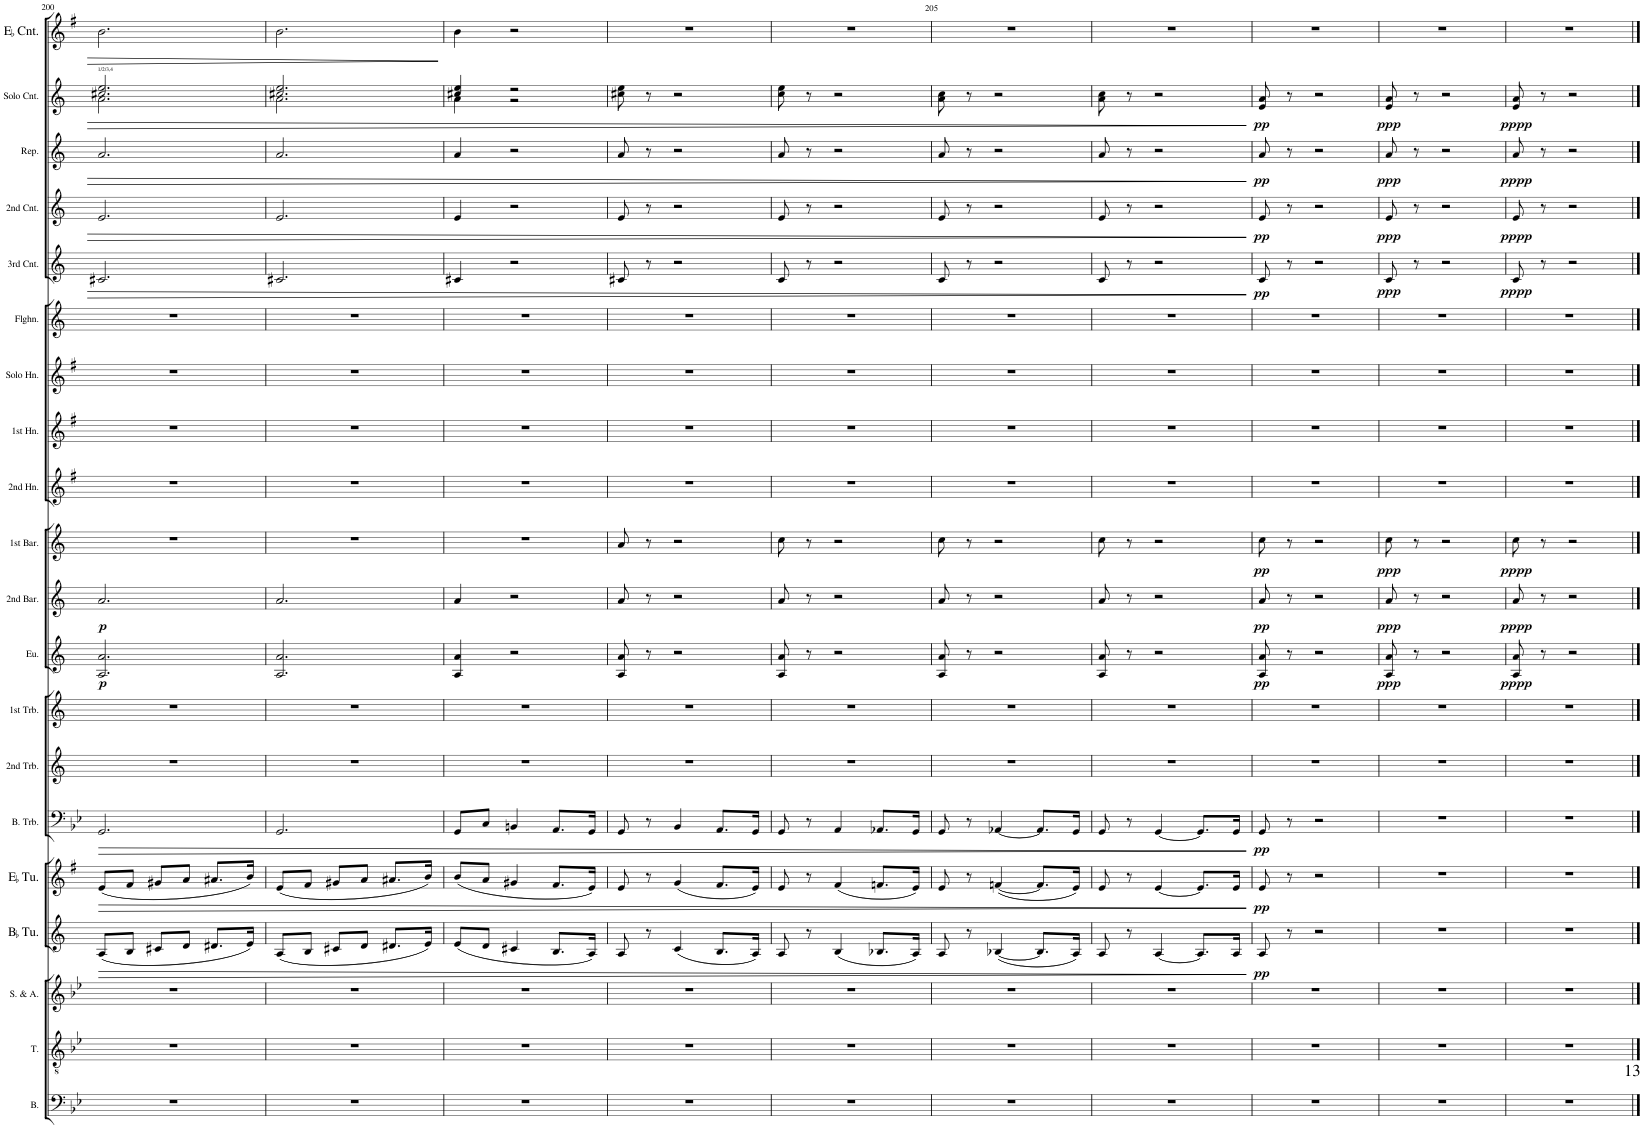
**kern	**kern	**kern	**kern	**dynam	**kern	**dynam	**kern	**dynam	**kern	**kern	**kern	**dynam	**kern	**dynam	**kern	**dynam	**kern	**kern	**kern	**kern	**kern	**dynam	**kern	**dynam	**kern	**dynam	**kern	**dynam	**kern
*part20	*part19	*part18	*part17	*part17	*part16	*part16	*part15	*part15	*part14	*part13	*part12	*part12	*part11	*part11	*part10	*part10	*part9	*part8	*part7	*part6	*part5	*part5	*part4	*part4	*part3	*part3	*part2	*part2	*part1
*staff20	*staff19	*staff18	*staff17	*staff17	*staff16	*staff16	*staff15	*staff15	*staff14	*staff13	*staff12	*staff12	*staff11	*staff11	*staff10	*staff10	*staff9	*staff8	*staff7	*staff6	*staff5	*staff5	*staff4	*staff4	*staff3	*staff3	*staff2	*staff2	*staff1
*I"Bass	*I"Tenor	*I"Soprano &amp; Alto	*I"BaccidentalFlat Tuba	*	*I"EaccidentalFlat Tuba	*	*I"Bass Trombone	*	*I"2nd Trombone	*I"1st Trombone	*I"Euphonium	*	*I"2nd Baritone	*	*I"1st Baritone	*	*I"2nd EaccidentalFlat Horn	*I"1st EaccidentalFlat Horn	*I"Solo EaccidentalFlat Horn	*I"Flugelhorn	*I"3rd BaccidentalFlat Cornet	*	*I"2nd BaccidentalFlat Cornet	*	*I"Repiano BaccidentalFlat Cornet	*	*I"Solo BaccidentalFlat Cornet	*	*I"EaccidentalFlat Cornet
*I'B.	*I'T.	*I'S. &amp; A.	*I'BaccidentalFlat Tu.	*	*I'EaccidentalFlat Tu.	*	*I'B. Trb.	*	*I'2nd Trb.	*I'1st Trb.	*I'Eu.	*	*I'2nd Bar.	*	*I'1st Bar.	*	*I'2nd Hn.	*I'1st Hn.	*I'Solo Hn.	*I'Flghn.	*I'3rd Cnt.	*	*I'2nd Cnt.	*	*I'Rep.	*	*I'Solo Cnt.	*	*I'EaccidentalFlat Cnt.
!!LO:PB:g=z
*clefF4	*clefGv2	*clefG2	*clefG2	*	*clefG2	*	*clefF4	*	*clefG2	*clefG2	*clefG2	*	*clefG2	*	*clefG2	*	*clefG2	*clefG2	*clefG2	*clefG2	*clefG2	*	*clefG2	*	*clefG2	*	*clefG2	*	*clefG2
*	*	*	*Trd15c26	*	*Trd12c21	*	*	*	*Trd8c14	*Trd8c14	*Trd8c14	*	*Trd8c14	*	*Trd8c14	*	*Trd5c9	*Trd5c9	*Trd5c9	*Trd1c2	*Trd1c2	*	*Trd1c2	*	*Trd1c2	*	*Trd1c2	*	*Trd-2c-3
*k[b-e-]	*k[b-e-]	*k[b-e-]	*k[]	*	*k[f#]	*	*k[b-e-]	*	*k[]	*k[]	*k[]	*	*k[]	*	*k[]	*	*k[f#]	*k[f#]	*k[f#]	*k[]	*k[]	*	*k[]	*	*k[]	*	*k[]	*	*k[f#]
*M3/4	*M3/4	*M3/4	*M3/4	*	*M3/4	*	*M3/4	*	*M3/4	*M3/4	*M3/4	*	*M3/4	*	*M3/4	*	*M3/4	*M3/4	*M3/4	*M3/4	*M3/4	*	*M3/4	*	*M3/4	*	*M3/4	*	*M3/4
=200	=200	=200	=200	=200	=200	=200	=200	=200	=200	=200	=200	=200	=200	=200	=200	=200	=200	=200	=200	=200	=200	=200	=200	=200	=200	=200	=200	=200	=200
!	!	!	!	!	!	!	!	!	!	!	!	!	!	!	!	!	!	!	!	!	!	!	!	!	!	!	!LO:TX:a:t=1/2/3,4	!	!
!	!	!	!	!LO:HP:b	!	!LO:HP:b	!	!LO:HP:b	!	!	!	!LO:DY:b	!	!LO:DY:b	!	!	!	!	!	!	!	!	!	!	!	!	!	!	!
*	*	*	*	*	*	*	*	*	*	*	*	*	*	*	*	*	*	*	*	*	*	*	*	*	*	*	*^	*	*
2.r	2.r	2.r	(8A/L	>	(8e/L	>	2.GG/	>	2.r	2.r	2.A/ 2.a/	p	2.a/	p	2.r	.	2.r	2.r	2.r	2.r	2.c#X/	.	2.e/	.	2.a/	.	2.cc#X/ 2.ee/	2.a\	.	2.b\
.	.	.	8B/J	.	8f#/J	.	.	.	.	.	.	.	.	.	.	.	.	.	.	.	.	.	.	.	.	.	.	.	.	.
.	.	.	8c#X/L	.	8g#X/L	.	.	.	.	.	.	.	.	.	.	.	.	.	.	.	.	.	.	.	.	.	.	.	.	.
.	.	.	8d/J	.	8a/J	.	.	.	.	.	.	.	.	.	.	.	.	.	.	.	.	.	.	.	.	.	.	.	.	.
.	.	.	8.d#X/L	.	8.a#X/L	.	.	.	.	.	.	.	.	.	.	.	.	.	.	.	.	.	.	.	.	.	.	.	.	.
.	.	.	16e/Jk)	.	16b/Jk)	.	.	.	.	.	.	.	.	.	.	.	.	.	.	.	.	.	.	.	.	.	.	.	.	.
=201	=201	=201	=201	=201	=201	=201	=201	=201	=201	=201	=201	=201	=201	=201	=201	=201	=201	=201	=201	=201	=201	=201	=201	=201	=201	=201	=201	=201	=201	=201
2.r	2.r	2.r	(8A/L	.	(8e/L	.	2.GG/	.	2.r	2.r	2.A/ 2.a/	.	2.a/	.	2.r	.	2.r	2.r	2.r	2.r	2.c#X/	.	2.e/	.	2.a/	.	2.cc#X/ 2.ee/	2.a\	.	2.b\
.	.	.	8B/J	.	8f#/J	.	.	.	.	.	.	.	.	.	.	.	.	.	.	.	.	.	.	.	.	.	.	.	.	.
.	.	.	8c#X/L	.	8g#X/L	.	.	.	.	.	.	.	.	.	.	.	.	.	.	.	.	.	.	.	.	.	.	.	.	.
.	.	.	8d/J	.	8a/J	.	.	.	.	.	.	.	.	.	.	.	.	.	.	.	.	.	.	.	.	.	.	.	.	.
.	.	.	8.d#X/L	.	8.a#X/L	.	.	.	.	.	.	.	.	.	.	.	.	.	.	.	.	.	.	.	.	.	.	.	.	.
.	.	.	16e/Jk)	.	16b/Jk)	.	.	.	.	.	.	.	.	.	.	.	.	.	.	.	.	.	.	.	.	.	.	.	.	.
=202	=202	=202	=202	=202	=202	=202	=202	=202	=202	=202	=202	=202	=202	=202	=202	=202	=202	=202	=202	=202	=202	=202	=202	=202	=202	=202	=202	=202	=202	=202
2.r	2.r	2.r	(8e/L	.	(8b/L	.	8GG/L	.	2.r	2.r	4A/ 4a/	.	4a/	.	2.r	.	2.r	2.r	2.r	2.r	4c#X/	.	4e/	.	4a/	.	4cc#X/ 4ee/	4a\	.	4b\
.	.	.	8d/J	.	8a/J	.	8C/J	.	.	.	.	.	.	.	.	.	.	.	.	.	.	.	.	.	.	.	.	.	.	.
.	.	.	4c#X/	.	4g#X/	.	4BBn/	.	.	.	2r	.	2r	.	.	.	.	.	.	.	2r	.	2r	.	2r	.	2r	2r	.	2r
.	.	.	8.B/L	.	8.f#/L	.	8.AA/L	.	.	.	.	.	.	.	.	.	.	.	.	.	.	.	.	.	.	.	.	.	.	.
.	.	.	16A/Jk)	.	16e/Jk)	.	16GG/Jk	.	.	.	.	.	.	.	.	.	.	.	.	.	.	.	.	.	.	.	.	.	.	.
*	*	*	*	*	*	*	*	*	*	*	*	*	*	*	*	*	*	*	*	*	*	*	*	*	*	*	*v	*v	*	*
=203	=203	=203	=203	=203	=203	=203	=203	=203	=203	=203	=203	=203	=203	=203	=203	=203	=203	=203	=203	=203	=203	=203	=203	=203	=203	=203	=203	=203	=203
2.r	2.r	2.r	8A/	.	8e/	.	8GG/	.	2.r	2.r	8A/ 8a/	.	8a/	.	8a/	.	2.r	2.r	2.r	2.r	8c#X/	.	8e/	.	8a/	.	8cc#X\ 8ee\	.	2.r
.	.	.	8r	.	8r	.	8r	.	.	.	8r	.	8r	.	8r	.	.	.	.	.	8r	.	8r	.	8r	.	8r	.	.
.	.	.	(4c/	.	(4g/	.	4BB-/	.	.	.	2r	.	2r	.	2r	.	.	.	.	.	2r	.	2r	.	2r	.	2r	.	.
.	.	.	8.B/L	.	8.f#/L	.	8.AA/L	.	.	.	.	.	.	.	.	.	.	.	.	.	.	.	.	.	.	.	.	.	.
.	.	.	16A/Jk)	.	16e/Jk)	.	16GG/Jk	.	.	.	.	.	.	.	.	.	.	.	.	.	.	.	.	.	.	.	.	.	.
=204	=204	=204	=204	=204	=204	=204	=204	=204	=204	=204	=204	=204	=204	=204	=204	=204	=204	=204	=204	=204	=204	=204	=204	=204	=204	=204	=204	=204	=204
2.r	2.r	2.r	8A/	.	8e/	.	8GG/	.	2.r	2.r	8A/ 8a/	.	8a/	.	8cc\	.	2.r	2.r	2.r	2.r	8c/	.	8e/	.	8a/	.	8cc\ 8ee\	.	2.r
.	.	.	8r	.	8r	.	8r	.	.	.	8r	.	8r	.	8r	.	.	.	.	.	8r	.	8r	.	8r	.	8r	.	.
.	.	.	(4B/	.	(4f#/	.	4AA/	.	.	.	2r	.	2r	.	2r	.	.	.	.	.	2r	.	2r	.	2r	.	2r	.	.
.	.	.	8.B-X/L	.	8.fn/L	.	8.AA-X/L	.	.	.	.	.	.	.	.	.	.	.	.	.	.	.	.	.	.	.	.	.	.
.	.	.	16A/Jk)	.	16e/Jk)	.	16GG/Jk	.	.	.	.	.	.	.	.	.	.	.	.	.	.	.	.	.	.	.	.	.	.
=205	=205	=205	=205	=205	=205	=205	=205	=205	=205	=205	=205	=205	=205	=205	=205	=205	=205	=205	=205	=205	=205	=205	=205	=205	=205	=205	=205	=205	=205
2.r	2.r	2.r	8A/	.	8e/	.	8GG/	.	2.r	2.r	8A/ 8a/	.	8a/	.	8cc\	.	2.r	2.r	2.r	2.r	8c/	.	8e/	.	8a/	.	8a\ 8cc\	.	2.r
.	.	.	8r	.	8r	.	8r	.	.	.	8r	.	8r	.	8r	.	.	.	.	.	8r	.	8r	.	8r	.	8r	.	.
.	.	.	([4B-X/	.	([4fn/	.	[4AA-X/	.	.	.	2r	.	2r	.	2r	.	.	.	.	.	2r	.	2r	.	2r	.	2r	.	.
.	.	.	8.B-/L]	.	8.f/L]	.	8.AA-/L]	.	.	.	.	.	.	.	.	.	.	.	.	.	.	.	.	.	.	.	.	.	.
.	.	.	16A/Jk)	.	16e/Jk)	.	16GG/Jk	.	.	.	.	.	.	.	.	.	.	.	.	.	.	.	.	.	.	.	.	.	.
=206	=206	=206	=206	=206	=206	=206	=206	=206	=206	=206	=206	=206	=206	=206	=206	=206	=206	=206	=206	=206	=206	=206	=206	=206	=206	=206	=206	=206	=206
2.r	2.r	2.r	8A/	.	8e/	.	8GG/	.	2.r	2.r	8A/ 8a/	.	8a/	.	8cc\	.	2.r	2.r	2.r	2.r	8c/	.	8e/	.	8a/	.	8a\ 8cc\	.	2.r
.	.	.	8r	.	8r	.	8r	.	.	.	8r	.	8r	.	8r	.	.	.	.	.	8r	.	8r	.	8r	.	8r	.	.
.	.	.	[4A/	.	[4e/	.	[4GG/	.	.	.	2r	.	2r	.	2r	.	.	.	.	.	2r	.	2r	.	2r	.	2r	.	.
.	.	.	8.A/L]	.	8.e/L]	.	8.GG/L]	.	.	.	.	.	.	.	.	.	.	.	.	.	.	.	.	.	.	.	.	.	.
.	.	.	16A/Jk	.	16e/Jk	.	16GG/Jk	.	.	.	.	.	.	.	.	.	.	.	.	.	.	.	.	.	.	.	.	.	.
.	.	.	.	]	.	]	.	]	.	.	.	.	.	.	.	.	.	.	.	.	.	.	.	.	.	.	.	.	.
=207	=207	=207	=207	=207	=207	=207	=207	=207	=207	=207	=207	=207	=207	=207	=207	=207	=207	=207	=207	=207	=207	=207	=207	=207	=207	=207	=207	=207	=207
!	!	!	!	!LO:DY:b	!	!LO:DY:b	!	!LO:DY:b	!	!	!	!LO:DY:b	!	!LO:DY:b	!	!LO:DY:b	!	!	!	!	!	!LO:DY:b	!	!LO:DY:b	!	!LO:DY:b	!	!LO:DY:b	!
2.r	2.r	2.r	8A/	pp	8e/	pp	8GG/	pp	2.r	2.r	8A/ 8a/	pp	8a/	pp	8cc\	pp	2.r	2.r	2.r	2.r	8c/	pp	8e/	pp	8a/	pp	8e/ 8a/	pp	2.r
.	.	.	8r	.	8r	.	8r	.	.	.	8r	.	8r	.	8r	.	.	.	.	.	8r	.	8r	.	8r	.	8r	.	.
.	.	.	2r	.	2r	.	2r	.	.	.	2r	.	2r	.	2r	.	.	.	.	.	2r	.	2r	.	2r	.	2r	.	.
=208	=208	=208	=208	=208	=208	=208	=208	=208	=208	=208	=208	=208	=208	=208	=208	=208	=208	=208	=208	=208	=208	=208	=208	=208	=208	=208	=208	=208	=208
!	!	!	!	!	!	!	!	!	!	!	!	!LO:DY:b	!	!LO:DY:b	!	!LO:DY:b	!	!	!	!	!	!LO:DY:b	!	!LO:DY:b	!	!LO:DY:b	!	!LO:DY:b	!
2.r	2.r	2.r	2.r	.	2.r	.	2.r	.	2.r	2.r	8A/ 8a/	ppp	8a/	ppp	8cc\	ppp	2.r	2.r	2.r	2.r	8c/	ppp	8e/	ppp	8a/	ppp	8e/ 8a/	ppp	2.r
.	.	.	.	.	.	.	.	.	.	.	8r	.	8r	.	8r	.	.	.	.	.	8r	.	8r	.	8r	.	8r	.	.
.	.	.	.	.	.	.	.	.	.	.	2r	.	2r	.	2r	.	.	.	.	.	2r	.	2r	.	2r	.	2r	.	.
=209	=209	=209	=209	=209	=209	=209	=209	=209	=209	=209	=209	=209	=209	=209	=209	=209	=209	=209	=209	=209	=209	=209	=209	=209	=209	=209	=209	=209	=209
!	!	!	!	!	!	!	!	!	!	!	!	!LO:DY:b	!	!LO:DY:b	!	!LO:DY:b	!	!	!	!	!	!LO:DY:b	!	!LO:DY:b	!	!LO:DY:b	!	!LO:DY:b	!
2.r	2.r	2.r	2.r	.	2.r	.	2.r	.	2.r	2.r	8A/ 8a/	pppp	8a/	pppp	8cc\	pppp	2.r	2.r	2.r	2.r	8c/	pppp	8e/	pppp	8a/	pppp	8e/ 8a/	pppp	2.r
.	.	.	.	.	.	.	.	.	.	.	8r	.	8r	.	8r	.	.	.	.	.	8r	.	8r	.	8r	.	8r	.	.
.	.	.	.	.	.	.	.	.	.	.	2r	.	2r	.	2r	.	.	.	.	.	2r	.	2r	.	2r	.	2r	.	.
==	==	==	==	==	==	==	==	==	==	==	==	==	==	==	==	==	==	==	==	==	==	==	==	==	==	==	==	==	==
*-	*-	*-	*-	*-	*-	*-	*-	*-	*-	*-	*-	*-	*-	*-	*-	*-	*-	*-	*-	*-	*-	*-	*-	*-	*-	*-	*-	*-	*-
